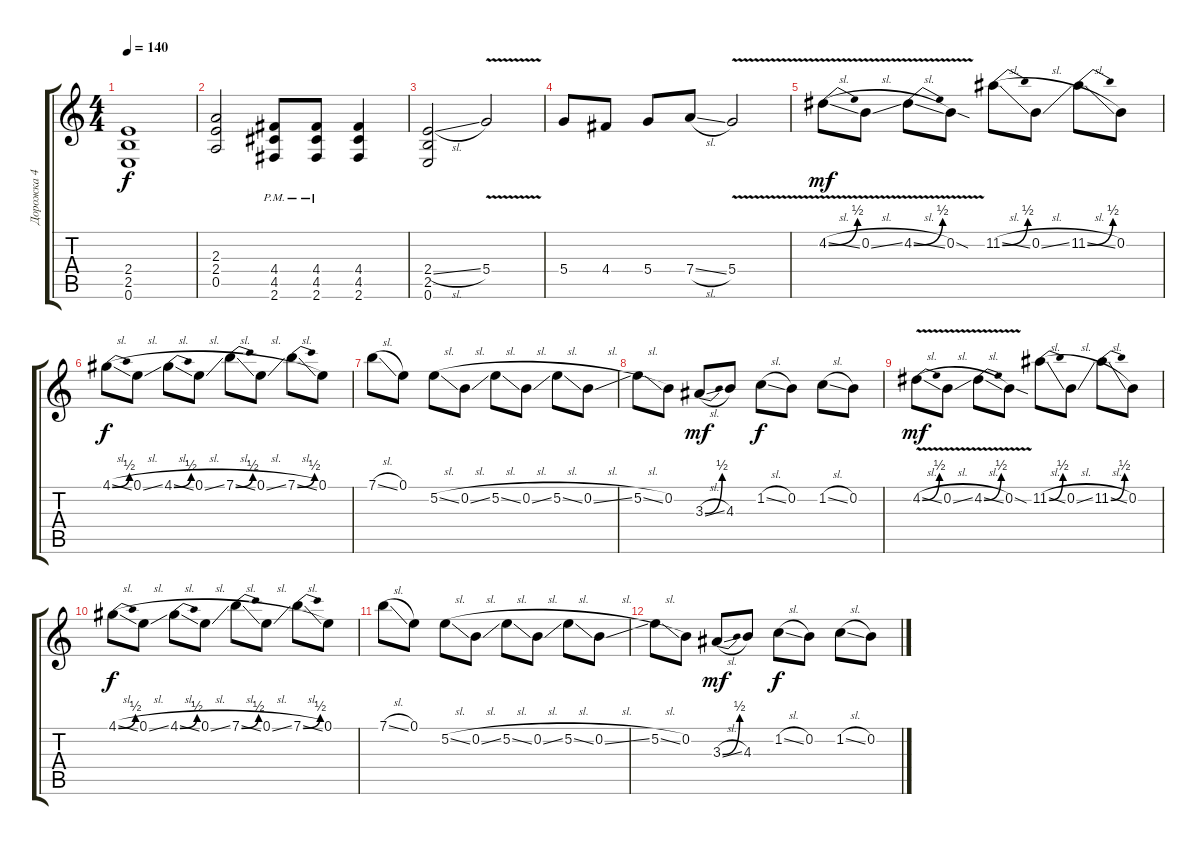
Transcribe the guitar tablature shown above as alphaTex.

\track ("Дорожка 4" "Дорожка 4") {instrument overdrivenguitar}
\staff {score tabs}
\tuning (E4 B3 G3 D3 A2 E2) {hide}
\ts (4 4)
\tempo 140
\clef g2
\ks c
(2.4 2.5 0.6).1{dy f} |
(2.3 2.4 0.5).2 (4.4{pm} 4.5{pm} 2.6{pm}).8 (4.4{pm} 4.5{pm} 2.6{pm}).8 (4.4 4.5 2.6).4 |
(2.4{sl} 2.5 0.6).2 5.4{v}.2 |
5.4.8 4.4.8 5.4.8 7.4{sl}.8 5.4{v}.2 |
4.2{be (bend 0 0 60 2) v sl}.8{dy mf} 0.2{v sl}.8 4.2{be (bend 0 0 60 2) v sl}.8 0.2{v sod}.8 11.2{be (bend 0 0 60 2) sl}.8 0.2{sl}.8 11.2{be (bend 0 0 60 2) sl}.8 0.2.8 |
4.1{be (bend 0 0 60 2) sl}.8{dy f} 0.1{sl}.8 4.1{be (bend 0 0 60 2) sl}.8 0.1{sl}.8 7.1{be (bend 0 0 60 2) sl}.8 0.1{sl}.8 7.1{be (bend 0 0 60 2) sl}.8 0.1.8 |
7.1{sl}.8 0.1.8 5.2{sl}.8 0.2{sl}.8 5.2{sl}.8 0.2{sl}.8 5.2{sl}.8 0.2{sl}.8 |
5.2{sl}.8 0.2.8 3.3{be (bend 0 0 60 2) sl}.8{dy mf} 4.3.8 1.2{sl}.8{dy f} 0.2.8 1.2{sl}.8 0.2.8 |
4.2{be (bend 0 0 60 2) v sl}.8{dy mf} 0.2{v sl}.8 4.2{be (bend 0 0 60 2) v sl}.8 0.2{v sod}.8 11.2{be (bend 0 0 60 2) sl}.8 0.2{sl}.8 11.2{be (bend 0 0 60 2) sl}.8 0.2.8 |
4.1{be (bend 0 0 60 2) sl}.8{dy f} 0.1{sl}.8 4.1{be (bend 0 0 60 2) sl}.8 0.1{sl}.8 7.1{be (bend 0 0 60 2) sl}.8 0.1{sl}.8 7.1{be (bend 0 0 60 2) sl}.8 0.1.8 |
7.1{sl}.8 0.1.8 5.2{sl}.8 0.2{sl}.8 5.2{sl}.8 0.2{sl}.8 5.2{sl}.8 0.2{sl}.8 |
5.2{sl}.8 0.2.8 3.3{be (bend 0 0 60 2) sl}.8{dy mf} 4.3.8 1.2{sl}.8{dy f} 0.2.8 1.2{sl}.8 0.2.8
